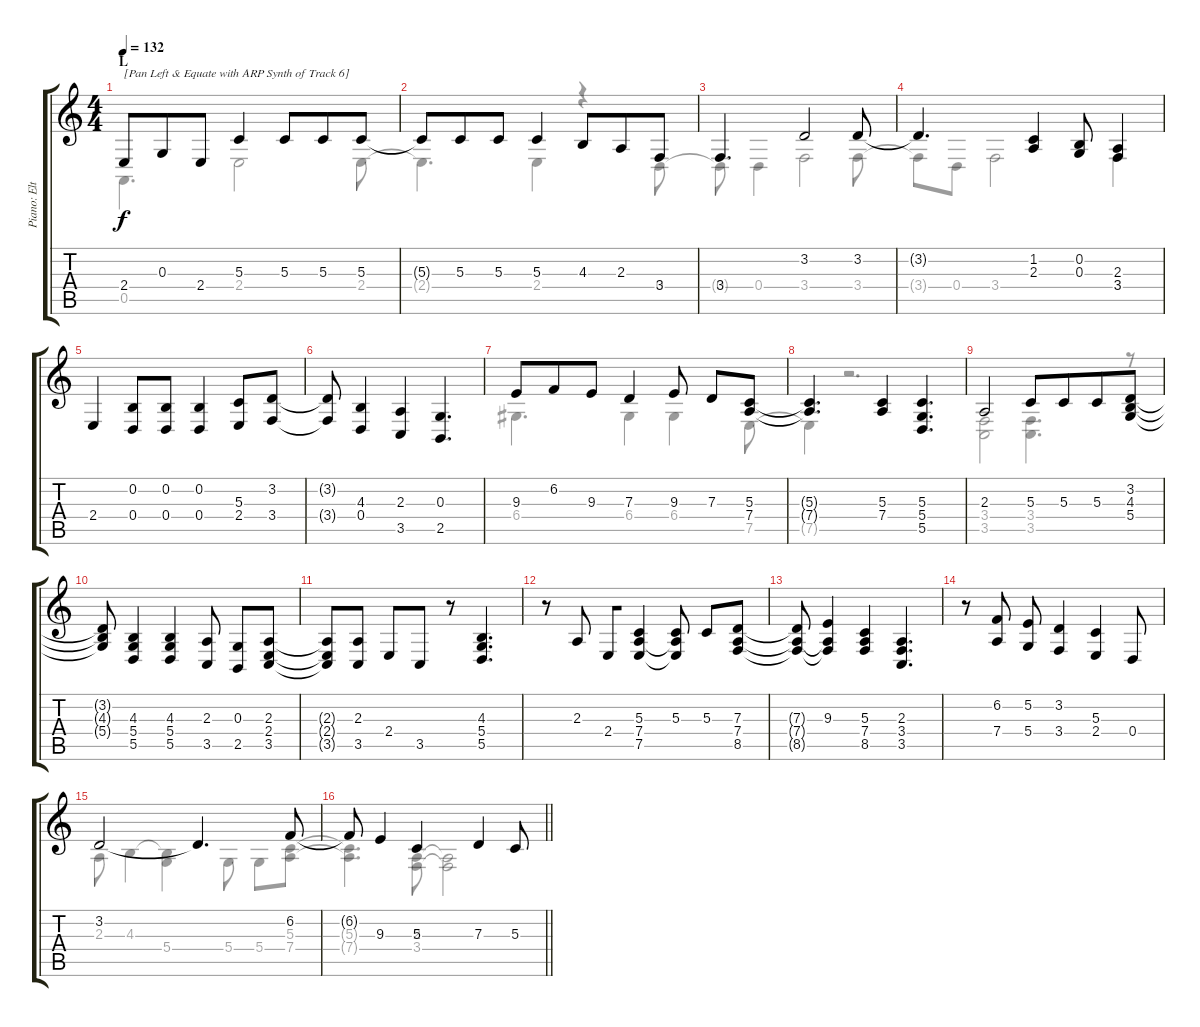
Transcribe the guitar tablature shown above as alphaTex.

\track ("Piano: Elton John" "Piano: Elt") {instrument electricgrandpiano}
\staff {score tabs}
\tuning (E4 B3 G3 D3 A2 E2) {hide}
\voice
\ts (4 4)
\section ("" "L")
\tempo 132
\clef g2
\ks c
2.4.8{txt "[Pan Left & Equate with ARP Synth of Track 6]" dy f balance 5} 0.3.8{beam merge} 2.4.8 5.3.4 5.3.8{beam merge} 5.3.8 5.3.8 |
5.3{t}.8 5.3.8{beam merge} 5.3.8 5.3.4 4.3.8{beam merge} 2.3.8 3.4.8 |
3.4.4{d} 3.2.2 3.2.8 |
3.2{t}.4{d} (1.2 2.3).4 (0.2 0.3).8 (2.3 3.4).4 |
2.4.4 (0.2 0.4).8 (0.2 0.4).8 (0.2 0.4).4 (5.3 2.4).8 (3.2 3.4).8 |
(3.2{t} 3.4{t}).8 (4.3 0.4).4 (2.3 3.5).4 (0.3 2.5).4{d} |
9.3.8 6.2.8{beam merge} 9.3.8 7.3.4 9.3.8 7.3.8 (5.3 7.4).8 |
(5.3{t} 7.4{t}).4{d} (5.3 7.4).4 (5.3 5.4 5.5).4{d} |
2.3.2 5.3.8 5.3.8{beam merge} 5.3.8 (3.2 4.3 5.4).8 |
(3.2{t} 4.3{t} 5.4{t}).8 (4.3 5.4 5.5).4 (4.3 5.4 5.5).4 (2.3 3.5).8 (0.3 2.5).8 (2.3 2.4 3.5).8 |
(2.3{t} 2.4{t} 3.5{t}).8 (2.3 3.5).8 2.4.8 3.5.8 r.8 (4.3 5.4 5.5).4{d} |
r.8 2.3.8 2.4.8{beam merge} (5.3 7.4 7.5).4 (5.3 7.4{t} 7.5{t}).8 5.3.8 (7.3 7.4 8.5).8 |
(7.3{t} 7.4{t} 8.5{t}).8 (9.3 7.4{t} 8.5{t}).4 (5.3 7.4 8.5).4 (2.3 3.4 3.5).4{d} |
r.8 (6.2 7.4).8 (5.2 5.4).8 (3.2 3.4).4 (5.3 2.4).4 0.4.8 |
3.2.2 3.2{t}.4{d} 6.2.8 |
\barLineRight lightlight
6.2{t}.8 9.3.4 5.3.4 7.3.4 5.3.8
\voice
\clef g2
\ottava regular
\simile none
\ks c
0.5.4{d dy f} 2.4.2 2.4.8 |
2.4{t}.4{d} 2.4.4 r.4 0.4.8 |
0.4{t}.8 0.4.4 3.4.2 3.4.8 |
3.4{t}.8 0.4.8 3.4.2 3.4.4 |
|
|
6.4.4{d} 6.4.4 6.4.4 7.5.8 |
7.5{t}.4 r.2{d} |
(3.4 3.5).2 (3.4 3.5).4{d} r.8 |
|
|
|
|
|
2.3.8 4.3.4 (4.3{t} 5.4).4 5.4.8 5.4.8 (5.3 7.4).8 |
\barLineRight lightlight
(5.3{t} 7.4{t}).4{d} (2.3 3.4).8 (2.3{t} 3.4{t}).2
